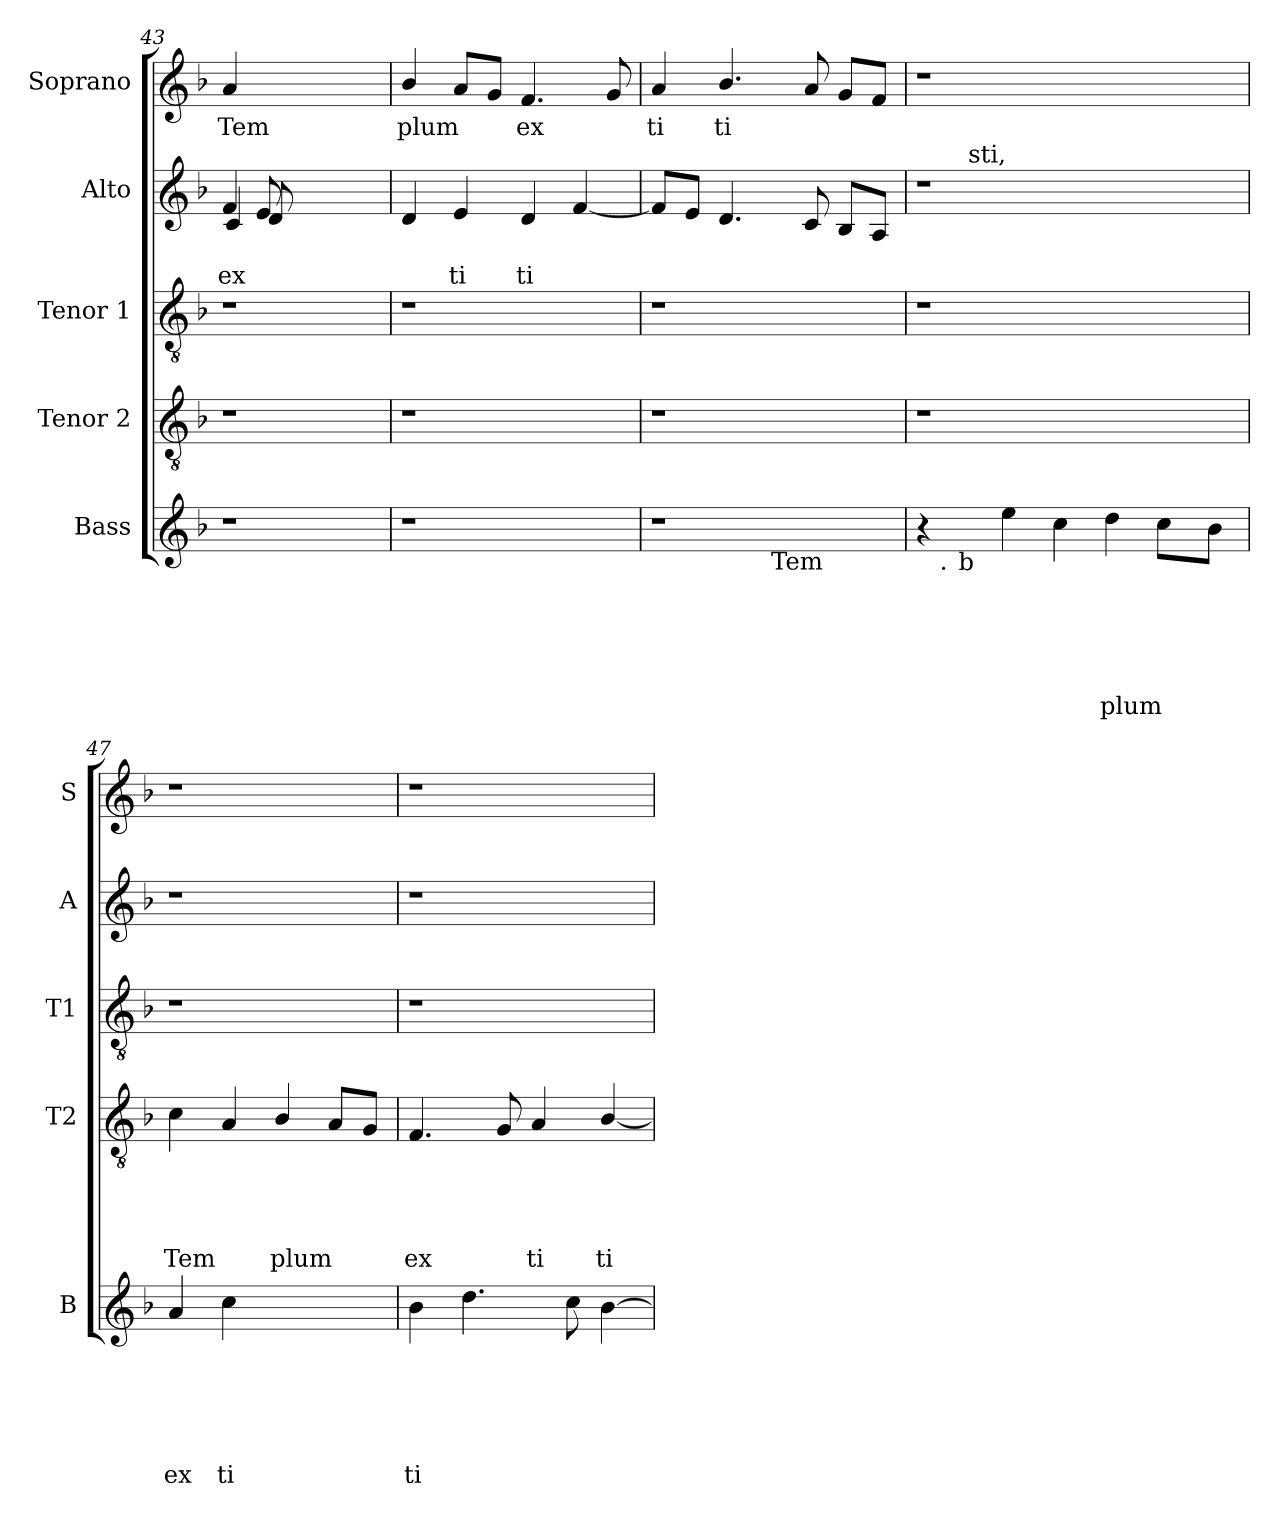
**kern	**text	**text	**text	**text	**text	**text	**kern	**text	**text	**text	**text	**text	**kern	**kern	**text	**text	**kern	**text
*part5	*part5	*part5	*part5	*part5	*part5	*part5	*part4	*part4	*part4	*part4	*part4	*part4	*part3	*part2	*part2	*part2	*part1	*part1
*staff5	*staff5	*staff5	*staff5	*staff5	*staff5	*staff5	*staff4	*staff4	*staff4	*staff4	*staff4	*staff4	*staff3	*staff2	*staff2	*staff2	*staff1	*staff1
*I"Bass	*	*	*	*	*	*	*I"Tenor 2	*	*	*	*	*	*I"Tenor 1	*I"Alto	*	*	*I"Soprano	*
*I'B	*	*	*	*	*	*	*I'T2	*	*	*	*	*	*I'T1	*I'A	*	*	*I'S	*
*clefG2	*	*	*	*	*	*	*clefGv2	*	*	*	*	*	*clefGv2	*clefG2	*	*	*clefG2	*
*k[b-]	*	*	*	*	*	*	*k[b-]	*	*	*	*	*	*k[b-]	*k[b-]	*	*	*k[b-]	*
*F:	*	*	*	*	*	*	*F:	*	*	*	*	*	*F:	*F:	*	*	*F:	*
=43	=43	=43	=43	=43	=43	=43	=43	=43	=43	=43	=43	=43	=43	=43	=43	=43	=43	=43
!	!	!	!	!	!	!	!	!	!	!	!	!	!	!	!	!LO:LY:b	!	!
*	*	*	*	*	*	*	*	*	*	*	*	*	*	*^	*	*	*	*
*	*	*	*	*	*	*	*	*	*	*	*	*	*	*	*^	*	*	*	*
*	*	*	*	*	*	*	*	*	*	*	*	*	*	*	*	*^	*	*	*	*
!	!	!	!	!	!	!	!	!	!	!	!	!	!	!	!	!	!	!	!LO:LY:b	!	!LO:LY:b:rj
1r	.	.	.	.	.	.	1r	.	.	.	.	.	1r	4f/	8ryy	8ryy	4c/	.	ex	4a/	Tem
.	.	.	.	.	.	.	.	.	.	.	.	.	.	.	8e/	8d/	.	.	.	.	.
.	.	.	.	.	.	.	.	.	.	.	.	.	.	2.ryy	2.ryy	2.ryy	2.ryy	.	.	2.ryy	.
=44	=44	=44	=44	=44	=44	=44	=44	=44	=44	=44	=44	=44	=44	=44	=44	=44	=44	=44	=44	=44	=44
!	!	!	!	!	!	!	!	!	!	!	!	!	!	!	!	!	!	!	!	!	!LO:LY:b
*	*	*	*	*	*	*	*	*	*	*	*	*	*	*v	*v	*v	*v	*	*	*	*
1r	.	.	.	.	.	.	1r	.	.	.	.	.	1r	4d/	.	.	4b-/	plum
!	!	!	!	!	!	!	!	!	!	!	!	!	!	!	!	!LO:LY:b	!	!
.	.	.	.	.	.	.	.	.	.	.	.	.	.	4e/	.	ti	8a/L	.
.	.	.	.	.	.	.	.	.	.	.	.	.	.	.	.	.	8g/J	.
!	!	!	!	!	!	!	!	!	!	!	!	!	!	!	!	!LO:LY:b	!	!LO:LY:b
.	.	.	.	.	.	.	.	.	.	.	.	.	.	4d/	.	ti	4.f/	ex
.	.	.	.	.	.	.	.	.	.	.	.	.	.	[<4f/	.	.	.	.
.	.	.	.	.	.	.	.	.	.	.	.	.	.	.	.	.	8g/	.
=45	=45	=45	=45	=45	=45	=45	=45	=45	=45	=45	=45	=45	=45	=45	=45	=45	=45	=45
!	!	!	!	!	!	!	!	!	!	!	!	!	!	!	!	!	!	!LO:LY:b
*^	*	*	*	*	*	*	*	*	*	*	*	*	*	*	*	*	*	*
1r	2ryy	.	.	.	.	.	.	1r	.	.	.	.	.	1r	8f/L]	.	.	4a/	ti
.	.	.	.	.	.	.	.	.	.	.	.	.	.	.	8e/J	.	.	.	.
!	!	!	!	!	!	!	!	!	!	!	!	!	!	!	!	!	!	!	!LO:LY:b
.	.	.	.	.	.	.	.	.	.	.	.	.	.	.	4.d/	.	.	4.b-/	ti
!	!LO:TX:b:t=Tem	!	!	!	!	!	!	!	!	!	!	!	!	!	!	!	!	!	!
.	2ryy	.	.	.	.	.	.	.	.	.	.	.	.	.	.	.	.	.	.
.	.	.	.	.	.	.	.	.	.	.	.	.	.	.	8c/	.	.	8a/	.
.	.	.	.	.	.	.	.	.	.	.	.	.	.	.	8B-/L	.	.	8g/L	.
.	.	.	.	.	.	.	.	.	.	.	.	.	.	.	8A/J	.	.	8f/J	.
!!LO:LB:g=z
=46	=46	=46	=46	=46	=46	=46	=46	=46	=46	=46	=46	=46	=46	=46	=46	=46	=46	=46	=46
*	*^	*	*	*	*	*	*	*	*	*	*	*	*	*	*^	*	*	*	*
4r	16ryy	16..ryy	.	.	.	.	.	.	1r	.	.	.	.	.	1r	1r	8ryy	.	.	1r	.
!	!LO:TX:b:t=.	!	!	!	!	!	!	!	!	!	!	!	!	!	!	!	!	!	!	!	!
.	1ryy	.	.	.	.	.	.	.	.	.	.	.	.	.	.	.	.	.	.	.	.
!	!	!LO:TX:b:t=b	!	!	!	!	!	!	!	!	!	!	!	!	!	!	!	!	!	!	!
.	.	1ryy	.	.	.	.	.	.	.	.	.	.	.	.	.	.	.	.	.	.	.
!	!	!	!	!	!	!	!	!	!	!	!	!	!	!	!	!	!LO:TX:a:t=sti,	!	!	!	!
.	.	.	.	.	.	.	.	.	.	.	.	.	.	.	.	.	1ryy	.	.	.	.
4ee\	.	.	.	.	.	.	.	.	.	.	.	.	.	.	.	.	.	.	.	.	.
4cc\	.	.	.	.	.	.	.	.	.	.	.	.	.	.	.	.	.	.	.	.	.
!	!	!	!	!	!	!	!	!LO:LY:b	!	!	!	!	!	!	!	!	!	!	!	!	!
4dd\	.	.	.	.	.	.	.	plum	.	.	.	.	.	.	.	.	.	.	.	.	.
8cc\L	.	.	.	.	.	.	.	.	4ryy	.	.	.	.	.	4ryy	4ryy	.	.	.	4ryy	.
.	8.ryy	.	.	.	.	.	.	.	.	.	.	.	.	.	.	.	.	.	.	.	.
.	.	8ryy	.	.	.	.	.	.	.	.	.	.	.	.	.	.	.	.	.	.	.
8b-\J	.	.	.	.	.	.	.	.	.	.	.	.	.	.	.	.	8ryy	.	.	.	.
.	.	64ryy	.	.	.	.	.	.	.	.	.	.	.	.	.	.	.	.	.	.	.
=47	=47	=47	=47	=47	=47	=47	=47	=47	=47	=47	=47	=47	=47	=47	=47	=47	=47	=47	=47	=47	=47
!	!	!	!	!	!	!	!	!LO:LY:b	!	!	!	!	!	!LO:LY:b:rj	!	!	!	!	!	!	!
*v	*v	*v	*	*	*	*	*	*	*	*	*	*	*	*	*	*v	*v	*	*	*	*
4a/	.	.	.	.	.	ex	4c\	.	.	.	.	Tem	1r	1r	.	.	1r	.
!	!	!	!	!	!	!LO:LY:b	!	!	!	!	!	!	!	!	!	!	!	!
4cc\	.	.	.	.	.	ti	4A/	.	.	.	.	.	.	.	.	.	.	.
!	!	!	!	!	!	!	!	!	!	!	!	!LO:LY:b	!	!	!	!	!	!
2ryy	.	.	.	.	.	.	4B-/	.	.	.	.	plum	.	.	.	.	.	.
.	.	.	.	.	.	.	8A/L	.	.	.	.	.	.	.	.	.	.	.
.	.	.	.	.	.	.	8G/J	.	.	.	.	.	.	.	.	.	.	.
=48	=48	=48	=48	=48	=48	=48	=48	=48	=48	=48	=48	=48	=48	=48	=48	=48	=48	=48
!	!	!	!	!	!	!LO:LY:b	!	!	!	!	!	!LO:LY:b	!	!	!	!	!	!
4b-\	.	.	.	.	.	ti	4.F/	.	.	.	.	ex	1r	1r	.	.	1r	.
4.dd\	.	.	.	.	.	.	.	.	.	.	.	.	.	.	.	.	.	.
.	.	.	.	.	.	.	8G/	.	.	.	.	.	.	.	.	.	.	.
!	!	!	!	!	!	!	!	!	!	!	!	!LO:LY:b	!	!	!	!	!	!
.	.	.	.	.	.	.	4A/	.	.	.	.	ti	.	.	.	.	.	.
8cc\	.	.	.	.	.	.	.	.	.	.	.	.	.	.	.	.	.	.
!	!	!	!	!	!	!	!	!	!	!	!	!LO:LY:b	!	!	!	!	!	!
[>4b-\	.	.	.	.	.	.	[<4B-/	.	.	.	.	ti	.	.	.	.	.	.
=	=	=	=	=	=	=	=	=	=	=	=	=	=	=	=	=	=	=
*-	*-	*-	*-	*-	*-	*-	*-	*-	*-	*-	*-	*-	*-	*-	*-	*-	*-	*-
